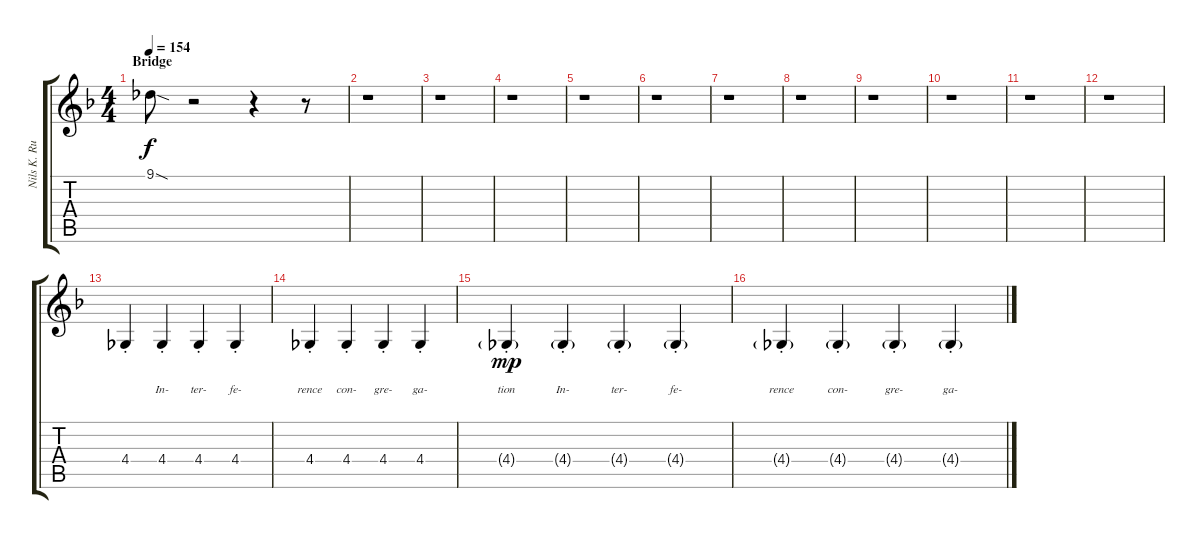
\track ("Nils K. Rue" "Nils K. Ru") {instrument trumpet}
\staff {score tabs}
\tuning (E4 B3 G3 D3 A2 E2) {hide}
\ts (4 4)
\section ("" "Bridge")
\tempo 154
\clef g2
\ks f
9.1{sod t}.8{dy f} r.2 r.4 r.8 |
r.1 |
r.1 |
r.1 |
r.1 |
r.1 |
r.1 |
r.1 |
r.1 |
r.1 |
r.1 |
r.1 |
4.4{st}.4{lyrics (0 "") lyrics (1 "") lyrics (2 "") lyrics (3 "") lyrics (4 "")} 4.4{st}.4{lyrics (0 "") lyrics (1 "") lyrics (2 "In-") lyrics (3 "") lyrics (4 "")} 4.4{st}.4{lyrics (0 "") lyrics (1 "") lyrics (2 "ter-") lyrics (3 "") lyrics (4 "")} 4.4{st}.4{lyrics (0 "") lyrics (1 "") lyrics (2 "fe-") lyrics (3 "") lyrics (4 "")} |
4.4{st}.4{lyrics (0 "") lyrics (1 "") lyrics (2 "rence") lyrics (3 "") lyrics (4 "")} 4.4{st}.4{lyrics (0 "") lyrics (1 "") lyrics (2 "con-") lyrics (3 "") lyrics (4 "")} 4.4{st}.4{lyrics (0 "") lyrics (1 "") lyrics (2 "gre-") lyrics (3 "") lyrics (4 "")} 4.4{st}.4{lyrics (0 "") lyrics (1 "") lyrics (2 "ga-") lyrics (3 "") lyrics (4 "")} |
4.4{g st}.4{lyrics (0 "") lyrics (1 "") lyrics (2 "tion") lyrics (3 "") lyrics (4 "") dy mp} 4.4{g st}.4{lyrics (0 "") lyrics (1 "") lyrics (2 "In-") lyrics (3 "") lyrics (4 "")} 4.4{g st}.4{lyrics (0 "") lyrics (1 "") lyrics (2 "ter-") lyrics (3 "") lyrics (4 "")} 4.4{g st}.4{lyrics (0 "") lyrics (1 "") lyrics (2 "fe-") lyrics (3 "") lyrics (4 "")} |
4.4{g st}.4{lyrics (0 "") lyrics (1 "") lyrics (2 "rence") lyrics (3 "") lyrics (4 "")} 4.4{g st}.4{lyrics (0 "") lyrics (1 "") lyrics (2 "con-") lyrics (3 "") lyrics (4 "")} 4.4{g st}.4{lyrics (0 "") lyrics (1 "") lyrics (2 "gre-") lyrics (3 "") lyrics (4 "")} 4.4{g st}.4{lyrics (0 "") lyrics (1 "") lyrics (2 "ga-") lyrics (3 "") lyrics (4 "")}
